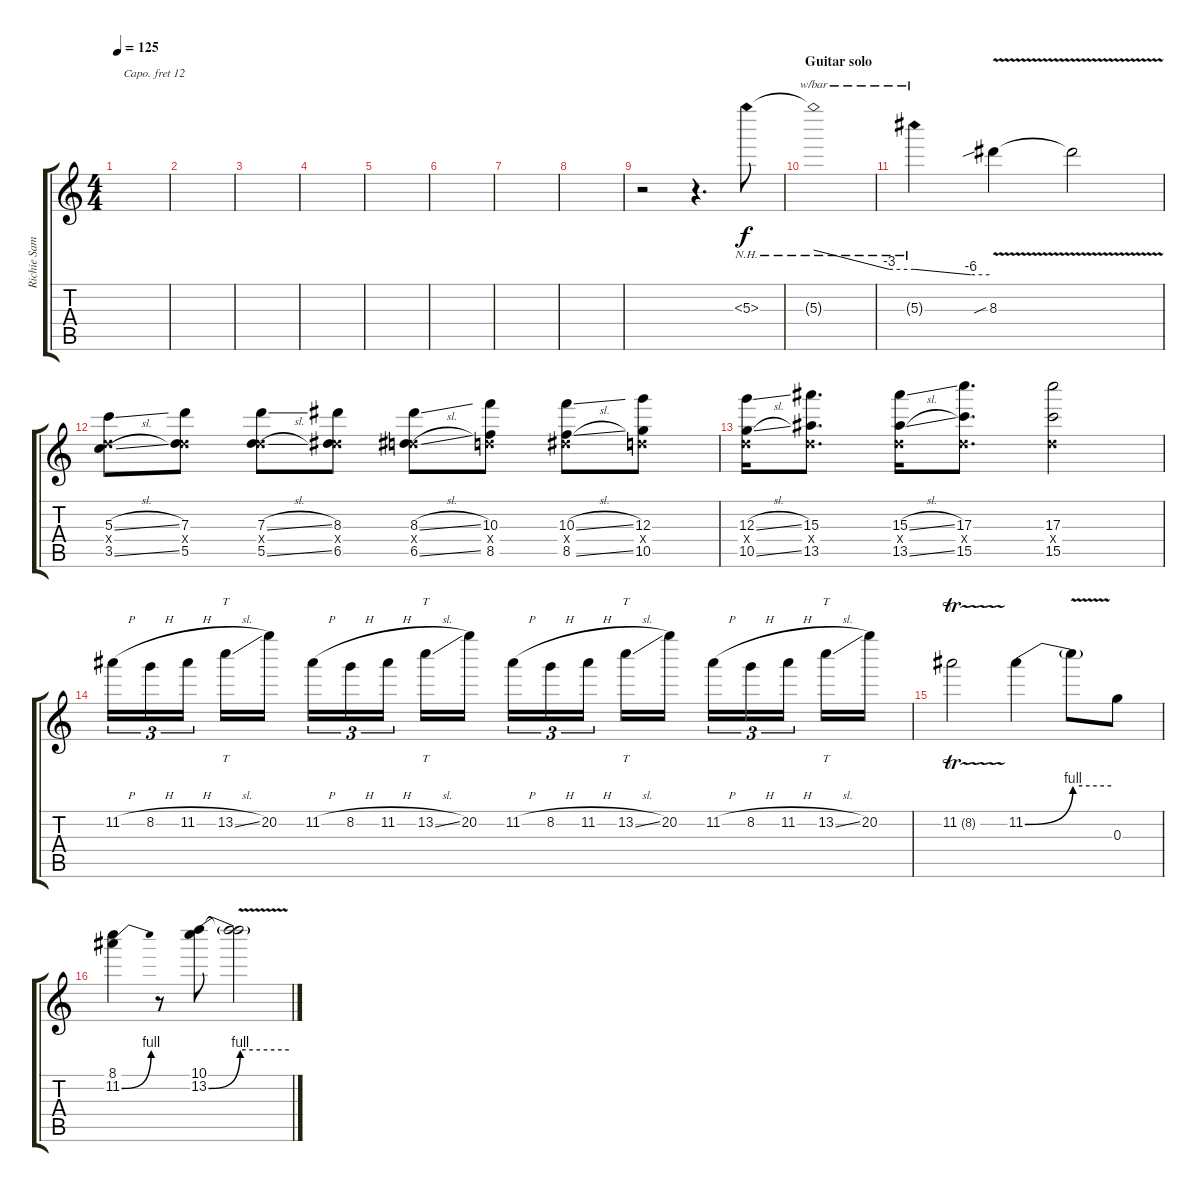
\track ("Richie Sambora (Lead - Pitch Siwft)" "Richie Sam") {instrument distortionguitar}
\staff {score tabs}
\capo 12
\tuning (E4 B3 G3 D3 A2 E2) {hide}
\ts (4 4)
\tempo 125
\clef g2
\ks c
|
|
|
|
|
|
|
|
r.2 r.4{d} 5.3{nh}.8 |
\section ("" "Guitar solo")
5.3{nh t}.1{tbe (custom default 0 0 45 -12 60 -12)} |
5.3{nh t}.4{tbe (custom default 0 -12 45 -24 60 -24)} 8.3{v sib}.4 8.3{v t}.2 |
(5.3{sl} 0.4{x} 3.5{sl}).8 (7.3 0.4{x} 5.5).8 (7.3{sl} 0.4{x} 5.5{sl}).8 (8.3 0.4{x} 6.5).8 (8.3{sl} 0.4{x} 6.5{sl}).8 (10.3 0.4{x} 8.5).8 (10.3{sl} 1.4{x} 8.5{sl}).8 (12.3 0.4{x} 10.5).8 |
(12.3{sl} 0.4{x} 10.5{sl}).16 (15.3 0.4{x} 13.5).8{d} (15.3{sl} 0.4{x} 13.5{sl}).16 (17.3 0.4{x} 15.5).8{d} (17.3 0.4{x} 15.5).2 |
11.2{h}.16{tu (3 2)} 8.2{h}.16{tu (3 2)} 11.2{h}.16{tu (3 2)} 13.2{sl}.16{tt} 20.2.16 11.2{h}.16{tu (3 2)} 8.2{h}.16{tu (3 2)} 11.2{h}.16{tu (3 2)} 13.2{sl}.16{tt} 20.2.16 11.2{h}.16{tu (3 2)} 8.2{h}.16{tu (3 2)} 11.2{h}.16{tu (3 2)} 13.2{sl}.16{tt} 20.2.16 11.2{h}.16{tu (3 2)} 8.2{h}.16{tu (3 2)} 11.2{h}.16{tu (3 2)} 13.2{sl}.16{tt} 20.2.16 |
11.2{tr (8 64)}.2 11.2{be (bend 0 0 60 4)}.4 11.2{be (hold 0 4 60 4) v t}.8 0.3.8 |
(8.1 11.2{be (bend 0 0 60 4)}).4 r.8 (10.1 13.2{be (bend 0 0 60 4)}).8 (10.1{t} 13.2{be (hold 0 4 60 4) v t}).2
